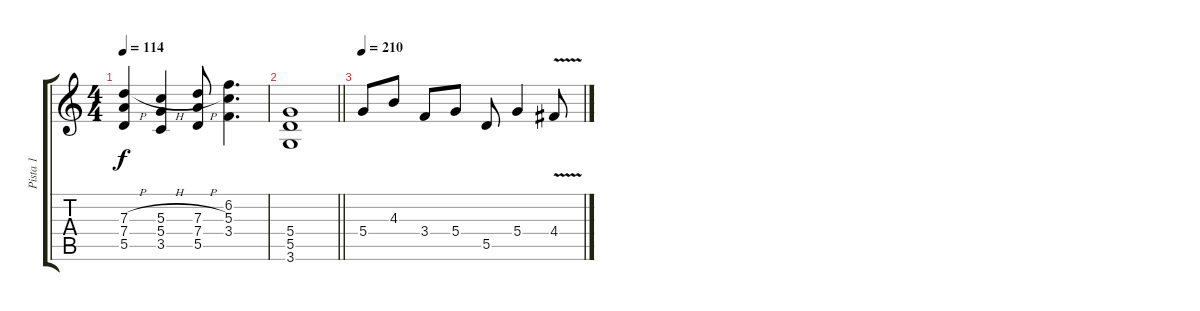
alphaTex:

\track ("Pista 1" "Pista 1") {instrument distortionguitar}
\staff {score tabs}
\tuning (E4 B3 G3 D3 A2 E2) {hide}
\ts (4 4)
\tempo 114
\clef g2
\ks c
(7.3{h} 7.4 5.5).4{dy f} (5.3{h} 5.4 3.5).4 (7.3{h} 7.4 5.5).8 (6.2 5.3 3.4).4{d} |
\barLineRight lightlight
(5.4 5.5 3.6).1 |
\tempo 210
5.4.8 4.3.8 3.4.8 5.4.8 5.5.8 5.4.4 4.4{v}.8
